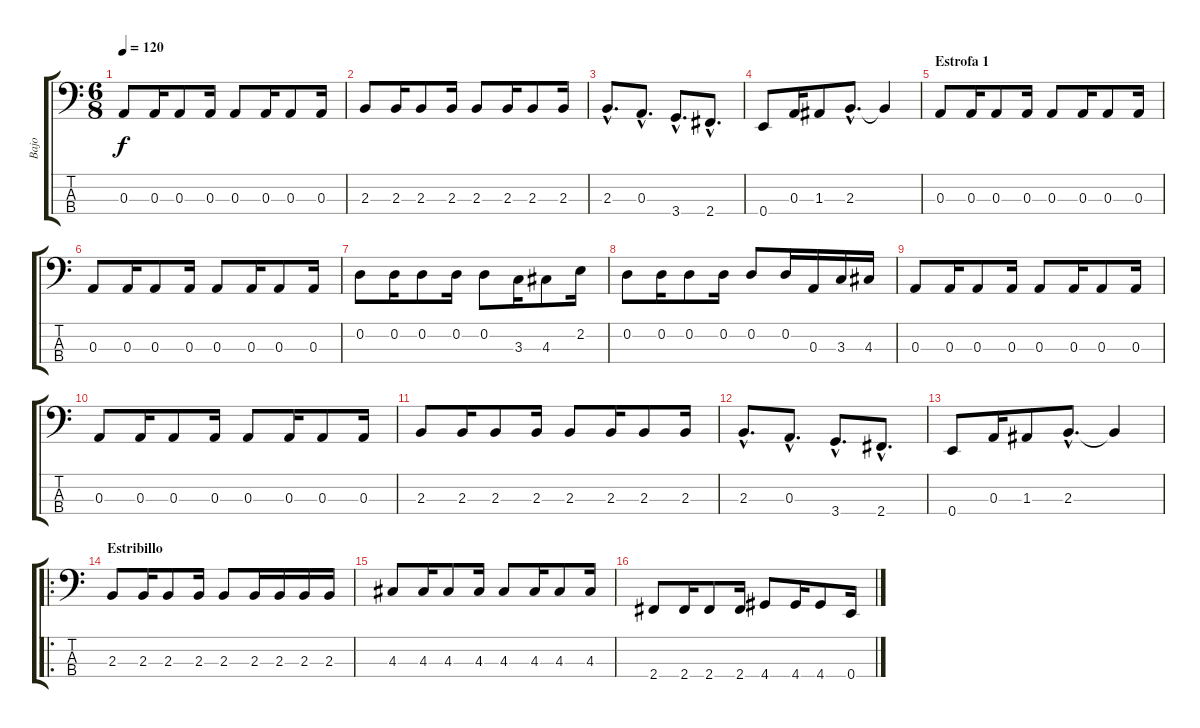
\track ("Bajo" "Bajo") {instrument electricbasspick}
\staff {score tabs}
\tuning (G2 D2 A1 E1) {hide}
\ts (6 8)
\tempo 120
\clef f4
\ks c
0.3.8{dy f} 0.3.16 0.3.8 0.3.16 0.3.8 0.3.16 0.3.8 0.3.16 |
2.3.8 2.3.16 2.3.8 2.3.16 2.3.8 2.3.16 2.3.8 2.3.16 |
2.3{hac}.8{d} 0.3{hac}.8{d} 3.4{hac}.8{d} 2.4{hac}.8{d} |
0.4.8 0.3.16 1.3.8 2.3{hac}.8{d} 2.3{t}.4 |
\section ("" "Estrofa 1")
0.3.8 0.3.16 0.3.8 0.3.16 0.3.8 0.3.16 0.3.8 0.3.16 |
0.3.8 0.3.16 0.3.8 0.3.16 0.3.8 0.3.16 0.3.8 0.3.16 |
0.2.8 0.2.16 0.2.8 0.2.16 0.2.8 3.3.16 4.3.8 2.2.16 |
0.2.8 0.2.16 0.2.8 0.2.16 0.2.8 0.2.16 0.3.16 3.3.16 4.3.16 |
0.3.8 0.3.16 0.3.8 0.3.16 0.3.8 0.3.16 0.3.8 0.3.16 |
0.3.8 0.3.16 0.3.8 0.3.16 0.3.8 0.3.16 0.3.8 0.3.16 |
2.3.8 2.3.16 2.3.8 2.3.16 2.3.8 2.3.16 2.3.8 2.3.16 |
2.3{hac}.8{d} 0.3{hac}.8{d} 3.4{hac}.8{d} 2.4{hac}.8{d} |
0.4.8 0.3.16 1.3.8 2.3{hac}.8{d} 2.3{t}.4 |
\ro
\section ("" "Estribillo")
2.3.8 2.3.16 2.3.8 2.3.16 2.3.8 2.3.16 2.3.16 2.3.16 2.3.16 |
4.3.8 4.3.16 4.3.8 4.3.16 4.3.8 4.3.16 4.3.8 4.3.16 |
2.4.8 2.4.16 2.4.8 2.4.16 4.4.8 4.4.16 4.4.8 0.4.16
